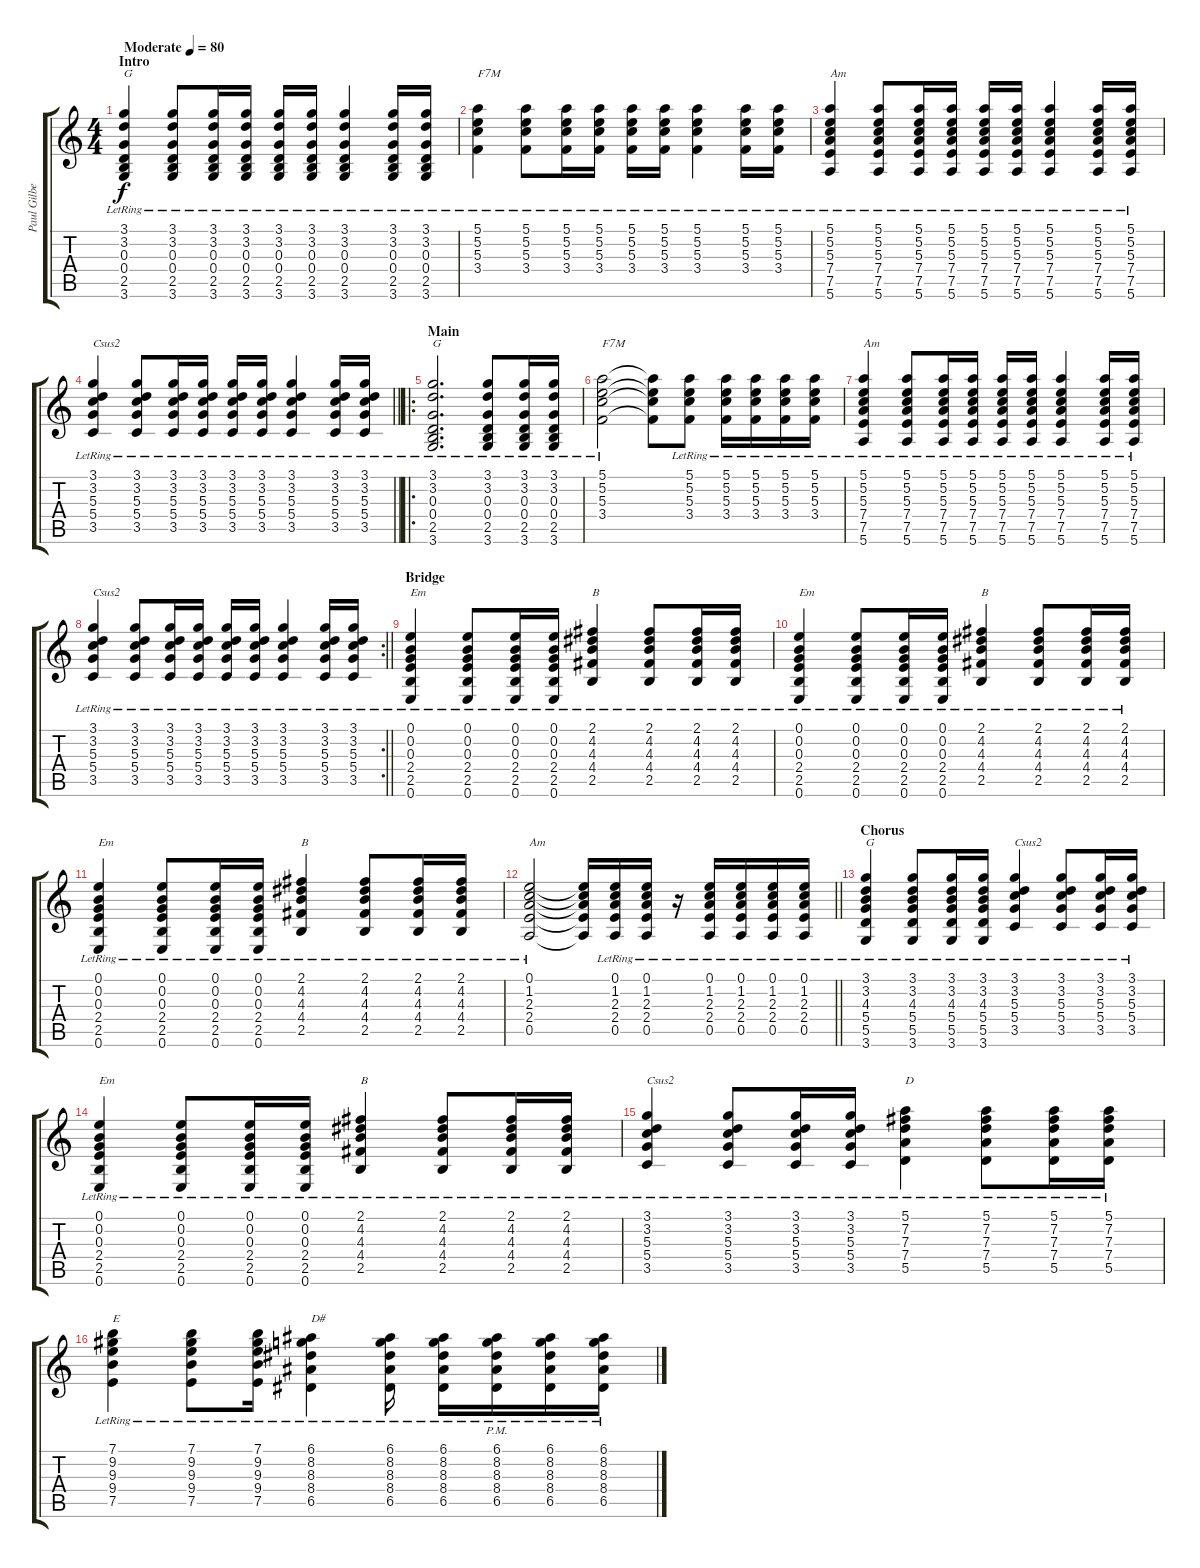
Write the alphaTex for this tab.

\track ("Paul Gilbert" "Paul Gilbe") {instrument acousticguitarnylon}
\staff {score tabs}
\tuning (E4 B3 G3 D3 A2 E2) {hide}
\ts (4 4)
\section ("" "Intro")
\tempo (80 "Moderate")
\clef g2
\ks c
(3.1{lr} 3.2{lr} 0.3{lr} 0.4{lr} 2.5{lr} 3.6{lr}).4{txt "G" dy f instrument acousticguitarnylon} (3.1{lr} 3.2{lr} 0.3{lr} 0.4{lr} 2.5{lr} 3.6{lr}).8 (3.1{lr} 3.2{lr} 0.3{lr} 0.4{lr} 2.5{lr} 3.6{lr}).16 (3.1{lr} 3.2{lr} 0.3{lr} 0.4{lr} 2.5{lr} 3.6{lr}).16 (3.1{lr} 3.2{lr} 0.3{lr} 0.4{lr} 2.5{lr} 3.6{lr}).16 (3.1{lr} 3.2{lr} 0.3{lr} 0.4{lr} 2.5{lr} 3.6{lr}).16 (3.1{lr} 3.2{lr} 0.3{lr} 0.4{lr} 2.5{lr} 3.6{lr}).4 (3.1{lr} 3.2{lr} 0.3{lr} 0.4{lr} 2.5{lr} 3.6{lr}).16 (3.1{lr} 3.2{lr} 0.3{lr} 0.4{lr} 2.5{lr} 3.6{lr}).16 |
(5.1{lr} 5.2{lr} 5.3{lr} 3.4{lr}).4{txt "F7M"} (5.1{lr} 5.2{lr} 5.3{lr} 3.4{lr}).8 (5.1{lr} 5.2{lr} 5.3{lr} 3.4{lr}).16 (5.1{lr} 5.2{lr} 5.3{lr} 3.4{lr}).16 (5.1{lr} 5.2{lr} 5.3{lr} 3.4{lr}).16 (5.1{lr} 5.2{lr} 5.3{lr} 3.4{lr}).16 (5.1{lr} 5.2{lr} 5.3{lr} 3.4{lr}).4 (5.1{lr} 5.2{lr} 5.3{lr} 3.4{lr}).16 (5.1{lr} 5.2{lr} 5.3{lr} 3.4{lr}).16 |
(5.1{lr} 5.2{lr} 5.3{lr} 7.4{lr} 7.5{lr} 5.6{lr}).4{txt "Am"} (5.1{lr} 5.2{lr} 5.3{lr} 7.4{lr} 7.5{lr} 5.6{lr}).8 (5.1{lr} 5.2{lr} 5.3{lr} 7.4{lr} 7.5{lr} 5.6{lr}).16 (5.1{lr} 5.2{lr} 5.3{lr} 7.4{lr} 7.5{lr} 5.6{lr}).16 (5.1{lr} 5.2{lr} 5.3{lr} 7.4{lr} 7.5{lr} 5.6{lr}).16 (5.1{lr} 5.2{lr} 5.3{lr} 7.4{lr} 7.5{lr} 5.6{lr}).16 (5.1{lr} 5.2{lr} 5.3{lr} 7.4{lr} 7.5{lr} 5.6{lr}).4 (5.1{lr} 5.2{lr} 5.3{lr} 7.4{lr} 7.5{lr} 5.6{lr}).16 (5.1{lr} 5.2{lr} 5.3{lr} 7.4{lr} 7.5{lr} 5.6{lr}).16 |
\barLineRight lightlight
(3.1{lr} 3.2{lr} 5.3{lr} 5.4{lr} 3.5{lr}).4{txt "Csus2"} (3.1{lr} 3.2{lr} 5.3{lr} 5.4{lr} 3.5{lr}).8 (3.1{lr} 3.2{lr} 5.3{lr} 5.4{lr} 3.5{lr}).16 (3.1{lr} 3.2{lr} 5.3{lr} 5.4{lr} 3.5{lr}).16 (3.1{lr} 3.2{lr} 5.3{lr} 5.4{lr} 3.5{lr}).16 (3.1{lr} 3.2{lr} 5.3{lr} 5.4{lr} 3.5{lr}).16 (3.1{lr} 3.2{lr} 5.3{lr} 5.4{lr} 3.5{lr}).4 (3.1{lr} 3.2{lr} 5.3{lr} 5.4{lr} 3.5{lr}).16 (3.1{lr} 3.2{lr} 5.3{lr} 5.4{lr} 3.5{lr}).16 |
\ro
\section ("" "Main")
(3.1{lr} 3.2{lr} 0.3{lr} 0.4{lr} 2.5{lr} 3.6{lr}).2{d txt "G"} (3.1{lr} 3.2{lr} 0.3{lr} 0.4{lr} 2.5{lr} 3.6{lr}).8 (3.1{lr} 3.2{lr} 0.3{lr} 0.4{lr} 2.5{lr} 3.6{lr}).16 (3.1{lr} 3.2{lr} 0.3{lr} 0.4{lr} 2.5{lr} 3.6{lr}).16 |
(5.1{lr} 5.2{lr} 5.3{lr} 3.4{lr}).2{txt "F7M"} (5.1{t} 5.2{t} 5.3{t} 3.4{t}).8 (5.1{lr} 5.2{lr} 5.3{lr} 3.4{lr}).8 (5.1{lr} 5.2{lr} 5.3{lr} 3.4{lr}).16 (5.1{lr} 5.2{lr} 5.3{lr} 3.4{lr}).16 (5.1{lr} 5.2{lr} 5.3{lr} 3.4{lr}).16 (5.1{lr} 5.2{lr} 5.3{lr} 3.4{lr}).16 |
(5.1{lr} 5.2{lr} 5.3{lr} 7.4{lr} 7.5{lr} 5.6{lr}).4{txt "Am"} (5.1{lr} 5.2{lr} 5.3{lr} 7.4{lr} 7.5{lr} 5.6{lr}).8 (5.1{lr} 5.2{lr} 5.3{lr} 7.4{lr} 7.5{lr} 5.6{lr}).16 (5.1{lr} 5.2{lr} 5.3{lr} 7.4{lr} 7.5{lr} 5.6{lr}).16 (5.1{lr} 5.2{lr} 5.3{lr} 7.4{lr} 7.5{lr} 5.6{lr}).16 (5.1{lr} 5.2{lr} 5.3{lr} 7.4{lr} 7.5{lr} 5.6{lr}).16 (5.1{lr} 5.2{lr} 5.3{lr} 7.4{lr} 7.5{lr} 5.6{lr}).4 (5.1{lr} 5.2{lr} 5.3{lr} 7.4{lr} 7.5{lr} 5.6{lr}).16 (5.1{lr} 5.2{lr} 5.3{lr} 7.4{lr} 7.5{lr} 5.6{lr}).16 |
\rc 2
\barLineRight lightlight
(3.1{lr} 3.2{lr} 5.3{lr} 5.4{lr} 3.5{lr}).4{txt "Csus2"} (3.1{lr} 3.2{lr} 5.3{lr} 5.4{lr} 3.5{lr}).8 (3.1{lr} 3.2{lr} 5.3{lr} 5.4{lr} 3.5{lr}).16 (3.1{lr} 3.2{lr} 5.3{lr} 5.4{lr} 3.5{lr}).16 (3.1{lr} 3.2{lr} 5.3{lr} 5.4{lr} 3.5{lr}).16 (3.1{lr} 3.2{lr} 5.3{lr} 5.4{lr} 3.5{lr}).16 (3.1{lr} 3.2{lr} 5.3{lr} 5.4{lr} 3.5{lr}).4 (3.1{lr} 3.2{lr} 5.3{lr} 5.4{lr} 3.5{lr}).16 (3.1{lr} 3.2{lr} 5.3{lr} 5.4{lr} 3.5{lr}).16 |
\section ("" "Bridge")
(0.1{lr} 0.2{lr} 0.3{lr} 2.4{lr} 2.5{lr} 0.6{lr}).4{txt "Em"} (0.1{lr} 0.2{lr} 0.3{lr} 2.4{lr} 2.5{lr} 0.6{lr}).8 (0.1{lr} 0.2{lr} 0.3{lr} 2.4{lr} 2.5{lr} 0.6{lr}).16 (0.1{lr} 0.2{lr} 0.3{lr} 2.4{lr} 2.5{lr} 0.6{lr}).16 (2.1{lr} 4.2{lr} 4.3{lr} 4.4{lr} 2.5{lr}).4{txt "B"} (2.1{lr} 4.2{lr} 4.3{lr} 4.4{lr} 2.5{lr}).8 (2.1{lr} 4.2{lr} 4.3{lr} 4.4{lr} 2.5{lr}).16 (2.1{lr} 4.2{lr} 4.3{lr} 4.4{lr} 2.5{lr}).16 |
(0.1{lr} 0.2{lr} 0.3{lr} 2.4{lr} 2.5{lr} 0.6{lr}).4{txt "Em"} (0.1{lr} 0.2{lr} 0.3{lr} 2.4{lr} 2.5{lr} 0.6{lr}).8 (0.1{lr} 0.2{lr} 0.3{lr} 2.4{lr} 2.5{lr} 0.6{lr}).16 (0.1{lr} 0.2{lr} 0.3{lr} 2.4{lr} 2.5{lr} 0.6{lr}).16 (2.1{lr} 4.2{lr} 4.3{lr} 4.4{lr} 2.5{lr}).4{txt "B"} (2.1{lr} 4.2{lr} 4.3{lr} 4.4{lr} 2.5{lr}).8 (2.1{lr} 4.2{lr} 4.3{lr} 4.4{lr} 2.5{lr}).16 (2.1{lr} 4.2{lr} 4.3{lr} 4.4{lr} 2.5{lr}).16 |
(0.1{lr} 0.2{lr} 0.3{lr} 2.4{lr} 2.5{lr} 0.6{lr}).4{txt "Em"} (0.1{lr} 0.2{lr} 0.3{lr} 2.4{lr} 2.5{lr} 0.6{lr}).8 (0.1{lr} 0.2{lr} 0.3{lr} 2.4{lr} 2.5{lr} 0.6{lr}).16 (0.1{lr} 0.2{lr} 0.3{lr} 2.4{lr} 2.5{lr} 0.6{lr}).16 (2.1{lr} 4.2{lr} 4.3{lr} 4.4{lr} 2.5{lr}).4{txt "B"} (2.1{lr} 4.2{lr} 4.3{lr} 4.4{lr} 2.5{lr}).8 (2.1{lr} 4.2{lr} 4.3{lr} 4.4{lr} 2.5{lr}).16 (2.1{lr} 4.2{lr} 4.3{lr} 4.4{lr} 2.5{lr}).16 |
\barLineRight lightlight
(0.1{lr} 1.2{lr} 2.3{lr} 2.4{lr} 0.5{lr}).2{txt "Am"} (0.1{t} 1.2{t} 2.3{t} 2.4{t} 0.5{t}).16 (0.1{lr} 1.2{lr} 2.3{lr} 2.4{lr} 0.5{lr}).16 (0.1{lr} 1.2{lr} 2.3{lr} 2.4{lr} 0.5{lr}).16 r.16 (0.1{lr} 1.2{lr} 2.3{lr} 2.4{lr} 0.5{lr}).16 (0.1{lr} 1.2{lr} 2.3{lr} 2.4{lr} 0.5{lr}).16 (0.1{lr} 1.2{lr} 2.3{lr} 2.4{lr} 0.5{lr}).16 (0.1{lr} 1.2{lr} 2.3{lr} 2.4{lr} 0.5{lr}).16 |
\section ("" "Chorus")
(3.1{lr} 3.2{lr} 4.3{lr} 5.4{lr} 5.5{lr} 3.6{lr}).4{txt "G"} (3.1{lr} 3.2{lr} 4.3{lr} 5.4{lr} 5.5{lr} 3.6{lr}).8 (3.1{lr} 3.2{lr} 4.3{lr} 5.4{lr} 5.5{lr} 3.6{lr}).16 (3.1{lr} 3.2{lr} 4.3{lr} 5.4{lr} 5.5{lr} 3.6{lr}).16 (3.1{lr} 3.2{lr} 5.3{lr} 5.4{lr} 3.5{lr}).4{txt "Csus2"} (3.1{lr} 3.2{lr} 5.3{lr} 5.4{lr} 3.5{lr}).8 (3.1{lr} 3.2{lr} 5.3{lr} 5.4{lr} 3.5{lr}).16 (3.1{lr} 3.2{lr} 5.3{lr} 5.4{lr} 3.5{lr}).16 |
(0.1{lr} 0.2{lr} 0.3{lr} 2.4{lr} 2.5{lr} 0.6{lr}).4{txt "Em"} (0.1{lr} 0.2{lr} 0.3{lr} 2.4{lr} 2.5{lr} 0.6{lr}).8 (0.1{lr} 0.2{lr} 0.3{lr} 2.4{lr} 2.5{lr} 0.6{lr}).16 (0.1{lr} 0.2{lr} 0.3{lr} 2.4{lr} 2.5{lr} 0.6{lr}).16 (2.1{lr} 4.2{lr} 4.3{lr} 4.4{lr} 2.5{lr}).4{txt "B"} (2.1{lr} 4.2{lr} 4.3{lr} 4.4{lr} 2.5{lr}).8 (2.1{lr} 4.2{lr} 4.3{lr} 4.4{lr} 2.5{lr}).16 (2.1{lr} 4.2{lr} 4.3{lr} 4.4{lr} 2.5{lr}).16 |
(3.1{lr} 3.2{lr} 5.3{lr} 5.4{lr} 3.5{lr}).4{txt "Csus2"} (3.1{lr} 3.2{lr} 5.3{lr} 5.4{lr} 3.5{lr}).8 (3.1{lr} 3.2{lr} 5.3{lr} 5.4{lr} 3.5{lr}).16 (3.1{lr} 3.2{lr} 5.3{lr} 5.4{lr} 3.5{lr}).16 (5.1{lr} 7.2{lr} 7.3{lr} 7.4{lr} 5.5{lr}).4{txt "D"} (5.1{lr} 7.2{lr} 7.3{lr} 7.4{lr} 5.5{lr}).8 (5.1{lr} 7.2{lr} 7.3{lr} 7.4{lr} 5.5{lr}).16 (5.1{lr} 7.2{lr} 7.3{lr} 7.4{lr} 5.5{lr}).16 |
(7.1{lr} 9.2{lr} 9.3{lr} 9.4{lr} 7.5{lr}).4{txt "E"} (7.1{lr} 9.2{lr} 9.3{lr} 9.4{lr} 7.5{lr}).8 (7.1{lr} 9.2{lr} 9.3{lr} 9.4{lr} 7.5{lr}).16 (6.1{lr} 8.2{lr} 8.3{lr} 8.4{lr} 6.5{lr}).4{txt "D#"} (6.1{lr} 8.2{lr} 8.3{lr} 8.4{lr} 6.5{lr}).16 (6.1{lr} 8.2{lr} 8.3{lr} 8.4{lr} 6.5{lr}).16 (6.1{pm lr} 8.2{pm lr} 8.3{pm lr} 8.4{pm lr} 6.5{pm lr}).16 (6.1{lr} 8.2{lr} 8.3{lr} 8.4{lr} 6.5{lr}).16 (6.1{lr} 8.2{lr} 8.3{lr} 8.4{lr} 6.5{lr}).16
